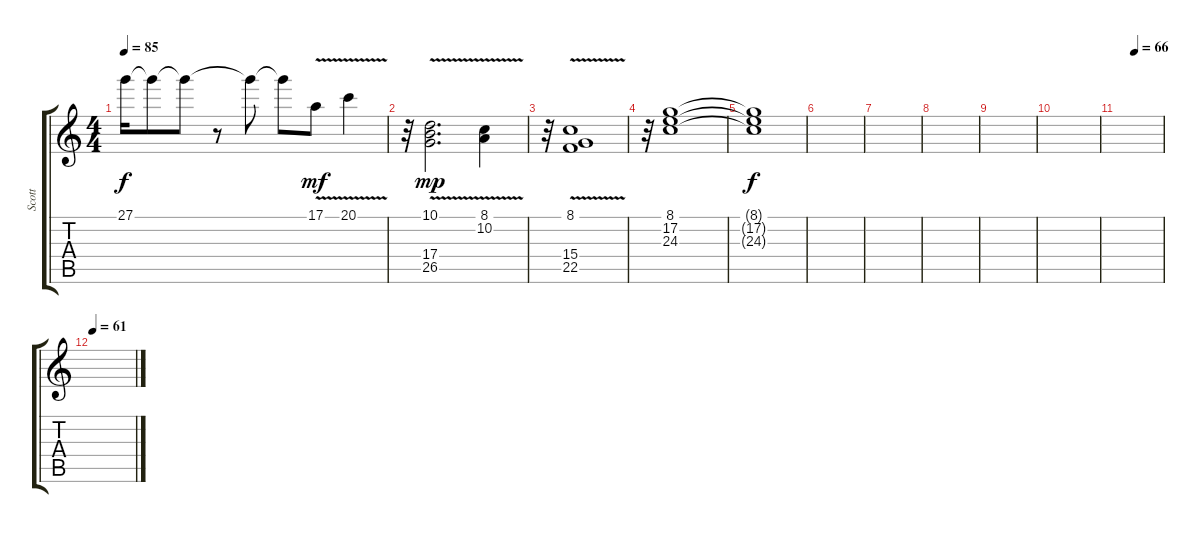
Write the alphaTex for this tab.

\track ("Scott" "Scott") {instrument reedorgan}
\staff {score tabs}
\tuning (E4 B3 G3 D3 A2 E2) {hide}
\ts (4 4)
\tempo 85
\clef g2
\ks c
27.1.16{dy f} 27.1{t}.8 27.1{t}.8 r.8 27.1{t}.8 27.1{t}.8 17.1{v}.8{dy mf} 20.1{v}.4 |
r.32 (10.1{v} 17.4{v} 26.5{v}).2{d dy mp} (8.1{v} 10.2{v}).4 |
r.32 (8.1{v} 15.4{v} 22.5{v}).1 |
r.32 (8.1 17.2 24.3).1 |
(8.1{t} 17.2{t} 24.3{t}).1{dy f} |
|
|
|
|
|
\tempo (66 0.375)
|
\tempo 61
